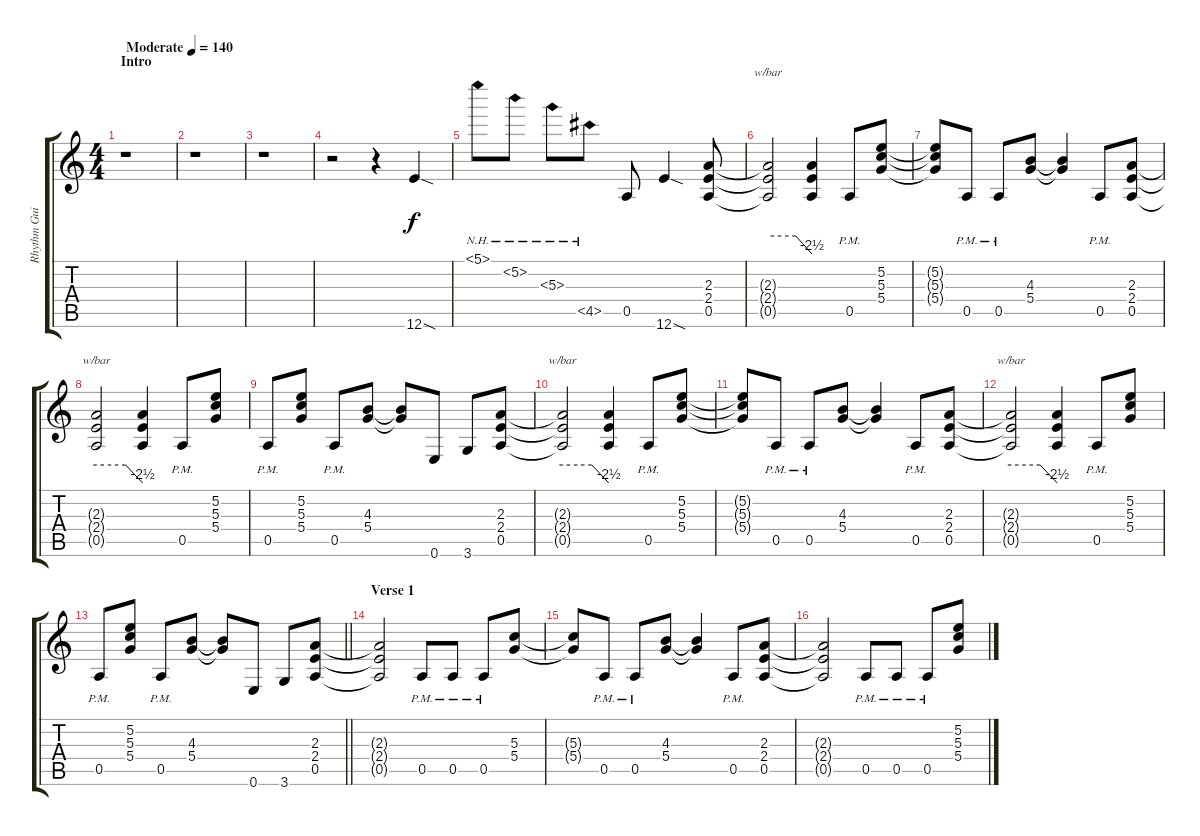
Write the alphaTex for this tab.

\track ("Rhythm Guitar" "Rhythm Gui") {instrument overdrivenguitar}
\staff {score tabs}
\tuning (E4 B3 G3 D3 A2 E2) {hide}
\ts (4 4)
\section ("" "Intro")
\tempo (140 "Moderate")
\clef g2
\ks c
r.1{dy f instrument overdrivenguitar} |
r.1 |
r.1 |
r.2 r.4 12.6{sod}.4 |
5.1{nh}.8 5.2{nh}.8 5.3{nh}.8 4.5{nh}.8 0.5.8 12.6{sod}.4 (2.3 2.4 0.5).8 |
(2.3{t} 2.4{t} 0.5{t}).2{tbe (custom default 0 0 38 0 60 -10)} (2.3{t} 2.4{t} 0.5{t}).4 0.5{pm}.8 (5.2 5.3 5.4).8 |
(5.2{t} 5.3{t} 5.4{t}).8 0.5{pm}.8 0.5{pm}.8 (4.3 5.4).8 (4.3{t} 5.4{t}).4 0.5{pm}.8 (2.3 2.4 0.5).8 |
(2.3{t} 2.4{t} 0.5{t}).2{tbe (custom default 0 0 38 0 60 -10)} (2.3{t} 2.4{t} 0.5{t}).4 0.5{pm}.8 (5.2 5.3 5.4).8 |
0.5{pm}.8 (5.2 5.3 5.4).8 0.5{pm}.8 (4.3 5.4).8 (4.3{t} 5.4{t}).8 0.6.8 3.6.8 (2.3 2.4 0.5).8 |
(2.3{t} 2.4{t} 0.5{t}).2{tbe (custom default 0 0 38 0 60 -10)} (2.3{t} 2.4{t} 0.5{t}).4 0.5{pm}.8 (5.2 5.3 5.4).8 |
(5.2{t} 5.3{t} 5.4{t}).8 0.5{pm}.8 0.5{pm}.8 (4.3 5.4).8 (4.3{t} 5.4{t}).4 0.5{pm}.8 (2.3 2.4 0.5).8 |
(2.3{t} 2.4{t} 0.5{t}).2{tbe (custom default 0 0 38 0 60 -10)} (2.3{t} 2.4{t} 0.5{t}).4 0.5{pm}.8 (5.2 5.3 5.4).8 |
\barLineRight lightlight
0.5{pm}.8 (5.2 5.3 5.4).8 0.5{pm}.8 (4.3 5.4).8 (4.3{t} 5.4{t}).8 0.6.8 3.6.8 (2.3 2.4 0.5).8 |
\section ("" "Verse 1")
(2.3{t} 2.4{t} 0.5{t}).2 0.5{pm}.8 0.5{pm}.8 0.5{pm}.8 (5.3 5.4).8 |
(5.3{t} 5.4{t}).8 0.5{pm}.8 0.5{pm}.8 (4.3 5.4).8 (4.3{t} 5.4{t}).4 0.5{pm}.8 (2.3 2.4 0.5).8 |
(2.3{t} 2.4{t} 0.5{t}).2 0.5{pm}.8 0.5{pm}.8 0.5{pm}.8 (5.2 5.3 5.4).8
